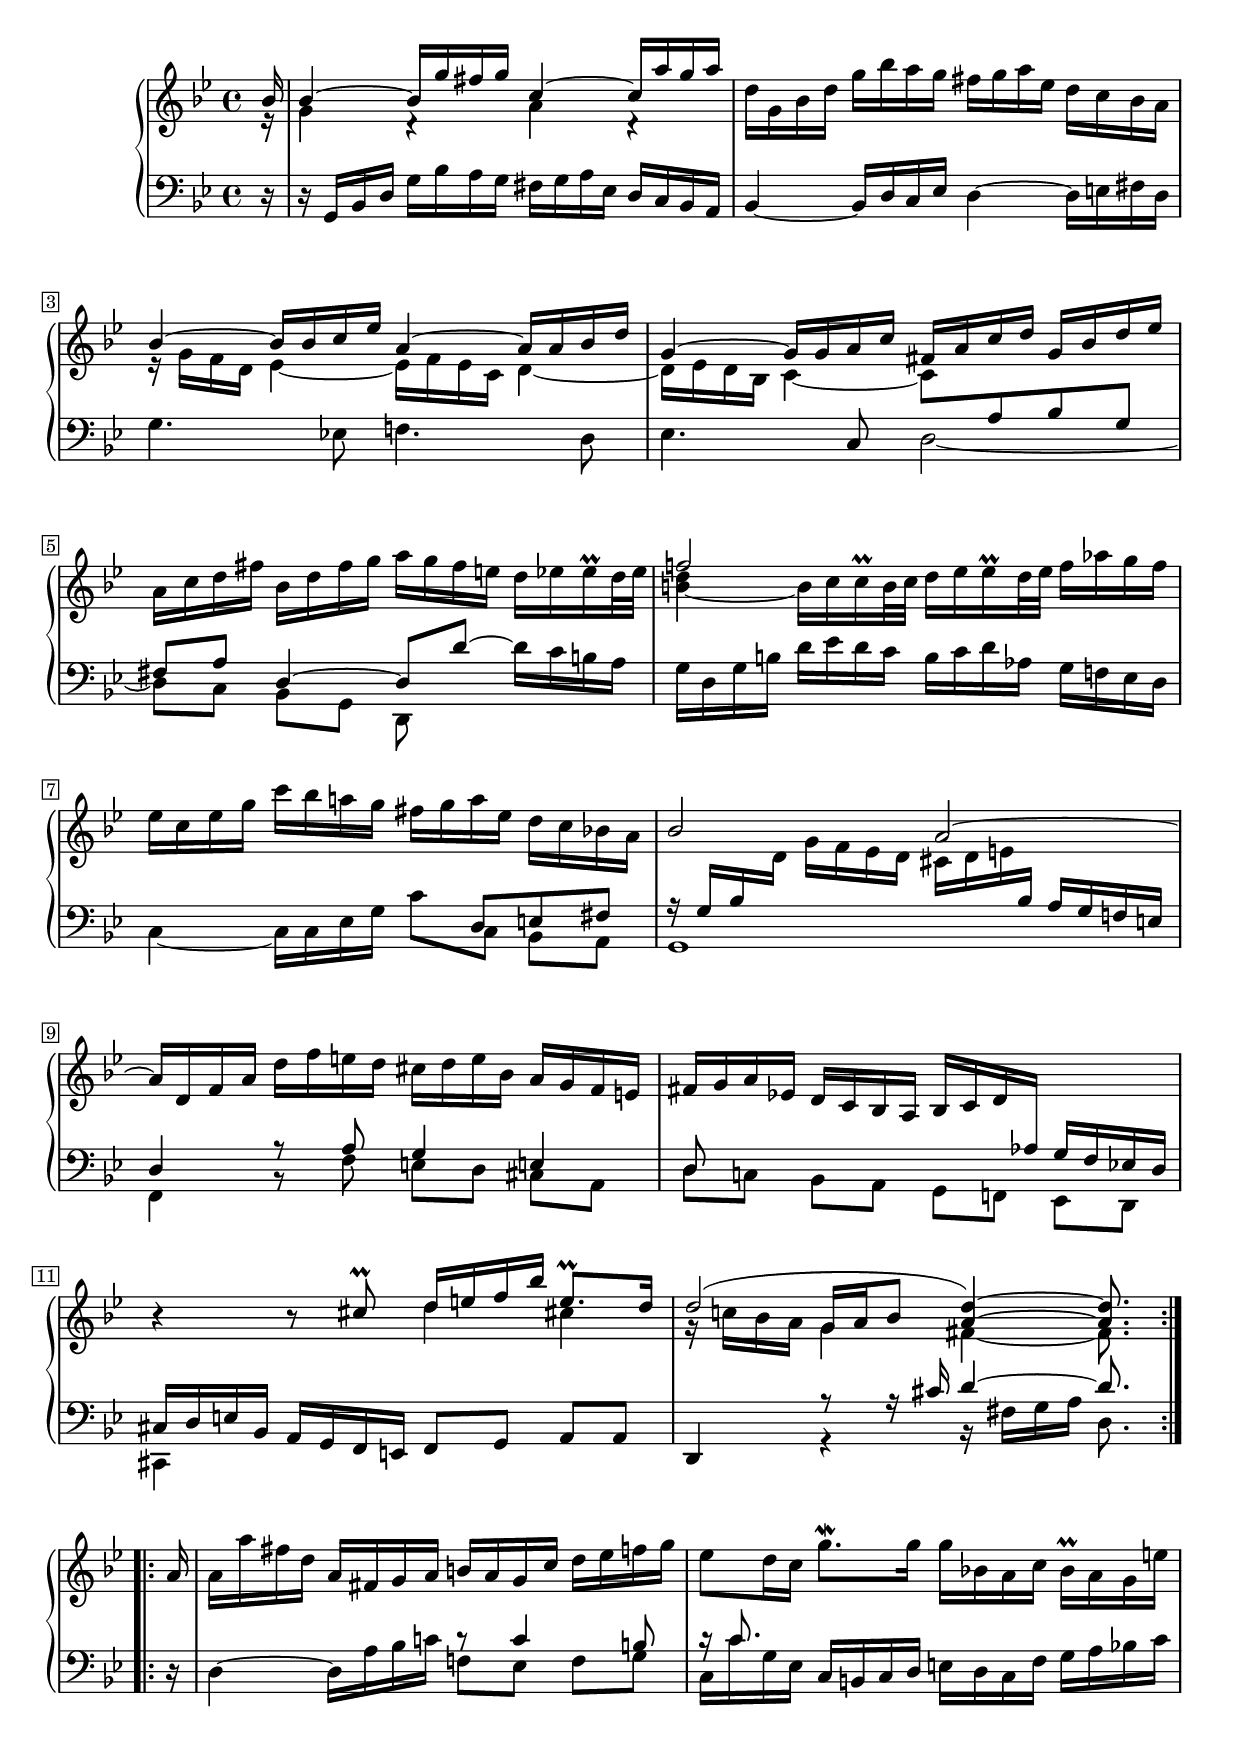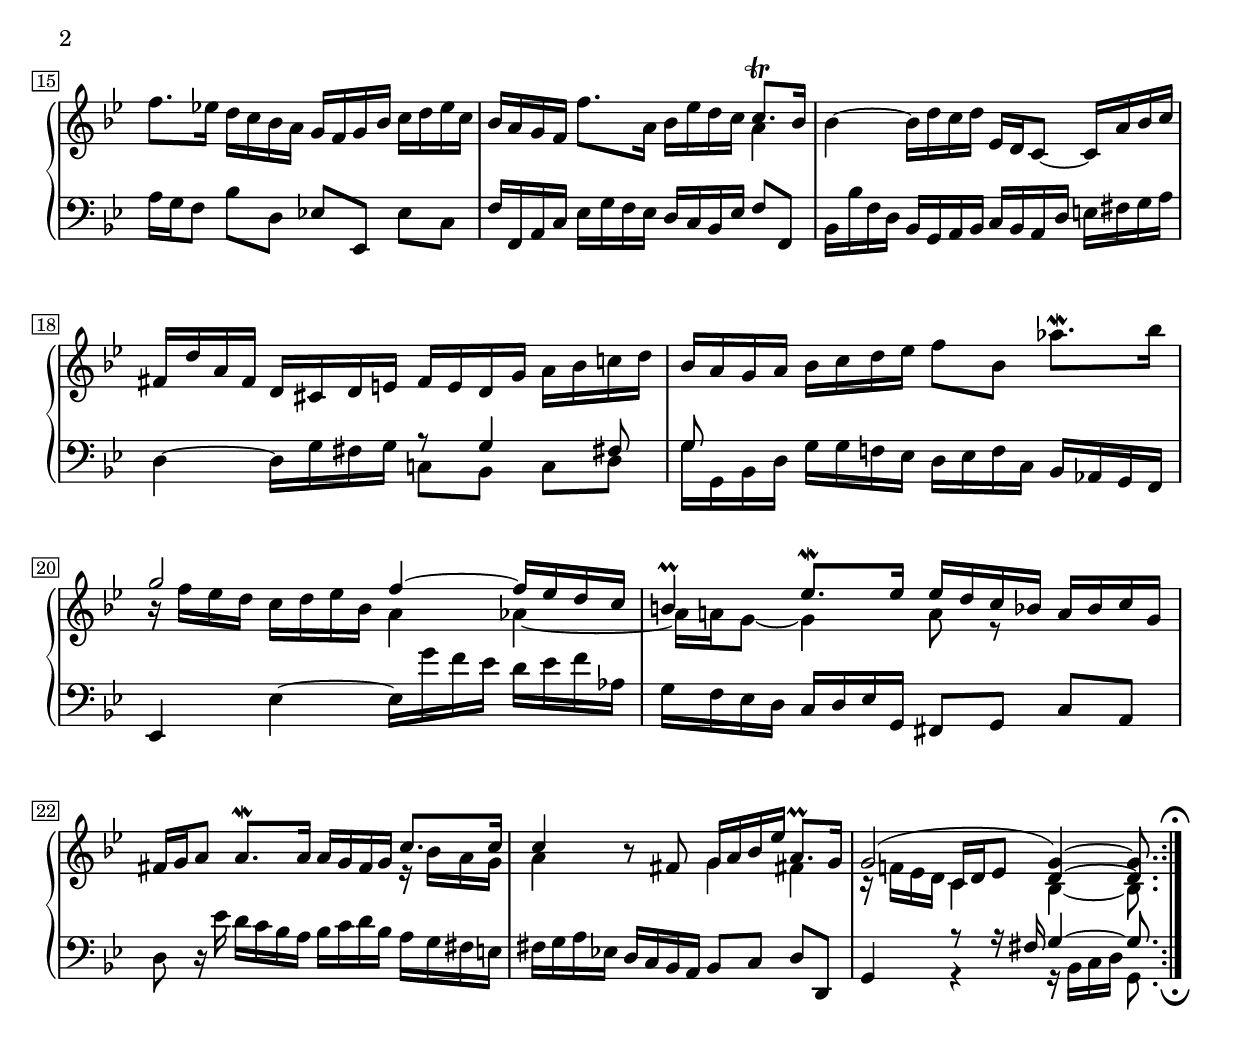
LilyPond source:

Global = {
  \key g \minor
  \time 4/4
  \include "../global.ly"
}

Soprano = \context Voice = "one" \relative c'' {
  \voiceOne
  \stemUp\tieUp
  \override MultiMeasureRest.staff-position = #0
  \override Rest.staff-position = #0
  \label #'SuiteIIIAllemande
  \repeat volta 2 {
  \partial 16 bes16
  %1
  | bes4~ bes16 g' fis g c,4~ c16 a' g a
  | \stemNeutral d, g, bes d g bes a g fis g a ees d c bes a
  | \stemUp bes4~ bes16 bes c ees a,4~ a16 a bes d
  | g,4~ g16 g a c fis, a c d g, bes d ees
  %5
  | \stemNeutral a, c d fis bes, d fis g a g fis e d ees ees\prall d32 ees
  | \stemUp f2 s
  | s1*4
  %11
  | r4 r8 cis8\prall d16 e f bes e,8.\prall d16
  | \once\shape #'((0 . 1) (0 . 2) (0 . 2.5) (0 . 1)) Tie
    d2~ <a d>4~ q8.
  }
  \break
  \repeat volta 2 {
  \partial 16 \stemNeutral a16
  | a16 a' fis d a fis g a b a g c d ees f g
  | ees8 d16 c g'8.\mordent g16 g bes, a c bes\prall a g e'
  %15
  | f8. ees16 d c bes a g f g bes c d ees c
  | bes a g f f'8. a,16 bes ees d c \stemUp\tieUp c8.\trill bes16
  | \stemNeutral\tieNeutral bes4~ bes16 d c d ees, d c8~ c16 a' bes c
  | fis, d' a fis d cis d e fis e d g a bes c d
  | bes a g a bes c d ees f8 bes, aes'8.\mordent bes16
  %20
  | \stemUp\tieUp g2 f4~ f16 ees d c
  | b4\prall ees8.\mordent ees16 ees d c bes a bes c g
  | fis g a8 a8.\mordent a16 a g fis g c8. c16
  | c4 r8 fis,8 g16 a bes ees a,8.\prall g16
  | \once\shape #'((0 . 1) (0 . 2) (0 . 2.5) (0 . 1)) Tie
    g2~ <d g>4~ q8.
    \override Score.TextMark.self-alignment-X = #CENTER
    \textEndMark \markup { \musicglyph "scripts.ufermata" }
  }
}

Alto = \context Voice = "two" \relative c' {
  \voiceTwo
  \stemDown\tieDown
  \override Rest.staff-position = #0
  \partial 16 e16\rest
  %1
  | g4 d\rest a' d,\rest
  | s1
  | e16\rest g f d ees4~ ees16 f ees c d4~
  | d16 ees d bes c4~ c8 \change Staff = "lower" \stemUp\tieUp a bes g
  %5
  | fis a d,4~ d8 d'~ \stemNeutral d16 c b a
  | \change Staff = "upper" \stemDown\tieDown
    <b' d>4~ b16 c c^\prall b32 c d16 ees ees16^\prall d32 ees f16 aes g f
  | ees c ees g c bes a g fis g a ees d c bes a
  | \stemUp\tieUp bes2 a~
  | \stemNeutral a16 d, f a d f e d cis d e bes a g f e
  %10
  | \stemUp fis g a ees d c bes a bes c d \change Staff = "lower" aes g f ees d
  | \change Staff = "upper" \stemDown\tieDown
    s2 d''4 cis!
  | g16\rest c bes a << { g16 a bes8 } \\ g4 >> fis~ fis8.
  \partial 16 s16
  | s1*3
  %16
  | s2. a4
  | s1*3
  %20
  | b16\rest f' ees d c d ees bes a4 aes~
  | aes16 a g8~ g4 a8 e\rest s4
  | s2. e16\rest bes' a g
  | a4 s g fis!
  | c16\rest f ees d << { c16 d ees8 } \\ c4 >> bes~ bes8.
}

Tenor = \context Voice = "three" \relative c {
  \voiceThree
  \stemUp\tieUp
  \override Rest.staff-position = #0
  \mergeDifferentlyDottedOn
  \partial 16 s16
  %1
  | s1*6
  | s2 s8 d e fis
  | a16\rest g bes \change Staff = "upper" \stemDown\tieDown d g f ees d cis d e
    \change Staff = "lower" \stemUp\tieUp bes a g f e
  | d4 a'8\rest a g4 e!
  %10
  | d8 s4. s2
  | cis16 d e bes a g f e f8 g a[ a]
  | d,4 a''8\rest a16\rest cis d4~ d8.
  \partial 16 s16
  | s2 c8\rest c4 b8
  | c16\rest c8. s2.
  %15
  | s1*3
  | s2 a8\rest g4 fis!8
  | g8 s s2.
  %20
  | s1*4
  | s4 a8\rest a16\rest fis g4~ g8.
}

Bass = \context Voice = "four" \relative c {
  \voiceFour
  \stemNeutral\tieNeutral
  \override MultiMeasureRest.staff-position = #0
  \override Rest.staff-position = #0
  \repeat volta 2 {
  \partial 16 r16
  %1
  | r16 g bes d g bes a g fis g a ees d c bes a
  | bes4~ bes16 d c ees d4~ d16 e fis d
  | g4. ees8 f4. d8
  | ees4. c8 \stemDown\tieDown d2~
  %5
  | d8 c bes[ g] d s4.
  | g'16 d g b d ees d c b c d aes g f ees d
  | c4~ c16 c ees g c8 c, bes[ a]
  | g1
  | f4 b8\rest f' e[ d] cis[ a]
  %10
  | d c bes[ a] g f ees[ d]
  | cis4 s2.
  | s4 g'\rest b16\rest fis' g a d,8.
  }
  \repeat volta 2 {
  \partial 16 r16
  | d4^~ d16 a' bes c f,8 ees f[ g]
  | c,16 c' g ees \stemNeutral\tieNeutral c b c d e d c f g a bes c
  %15
  | a g f8 bes d, ees[ ees,] ees' c
  | f16 f, a c ees g f ees d c bes ees f8 f,
  | bes16 bes' f d bes g a bes c bes a d e fis g a
  | d,4~ d16 g fis g \stemDown c,8 bes c[ d]
  | g16 g, bes d \stemNeutral g g f ees d ees f c bes aes g f
  %20
  | ees4 ees'~ ees16 g' f ees d ees f aes,
  | g f ees d c d ees g, fis8 g c[ a]
  | d8 r16 ees' d c bes a bes c d bes a g fis e
  | fis g a ees d c bes a bes8 c d[ d,]
  | g4 g\rest \stemDown g16\rest bes c d g,8.
    \tweak direction #DOWN
    \textEndMark \markup { \musicglyph "scripts.dfermata" }
  }
}

\score {
  \new PianoStaff
  <<
    \accidentalStyle Score.piano
    \context Staff = "upper" <<
      \set Staff.midiInstrument = #"acoustic grand"
      \Global
      \clef treble
      \Soprano
      \Alto
    >>
    \context Staff = "lower" <<
      \set Staff.midiInstrument = #"acoustic grand"
      \Global
      \clef bass
      \Tenor
      \Bass
    >>
  >>
  \header {
    composer = ##f % "Johann Sebastian Bach"
    opus = ##f % "BWV 808"
    title = \markup { "Allemande" }
    subtitle = ##f
  }
  \layout {
    \context {
      \PianoStaff
      \override Parentheses.font-size = #-2
      \override TextScript.font-shape = #'italic
      \override TextScript.font-size = #-1
    }
  }
  \midi {
    \tempo 4 = 100
  }
}
